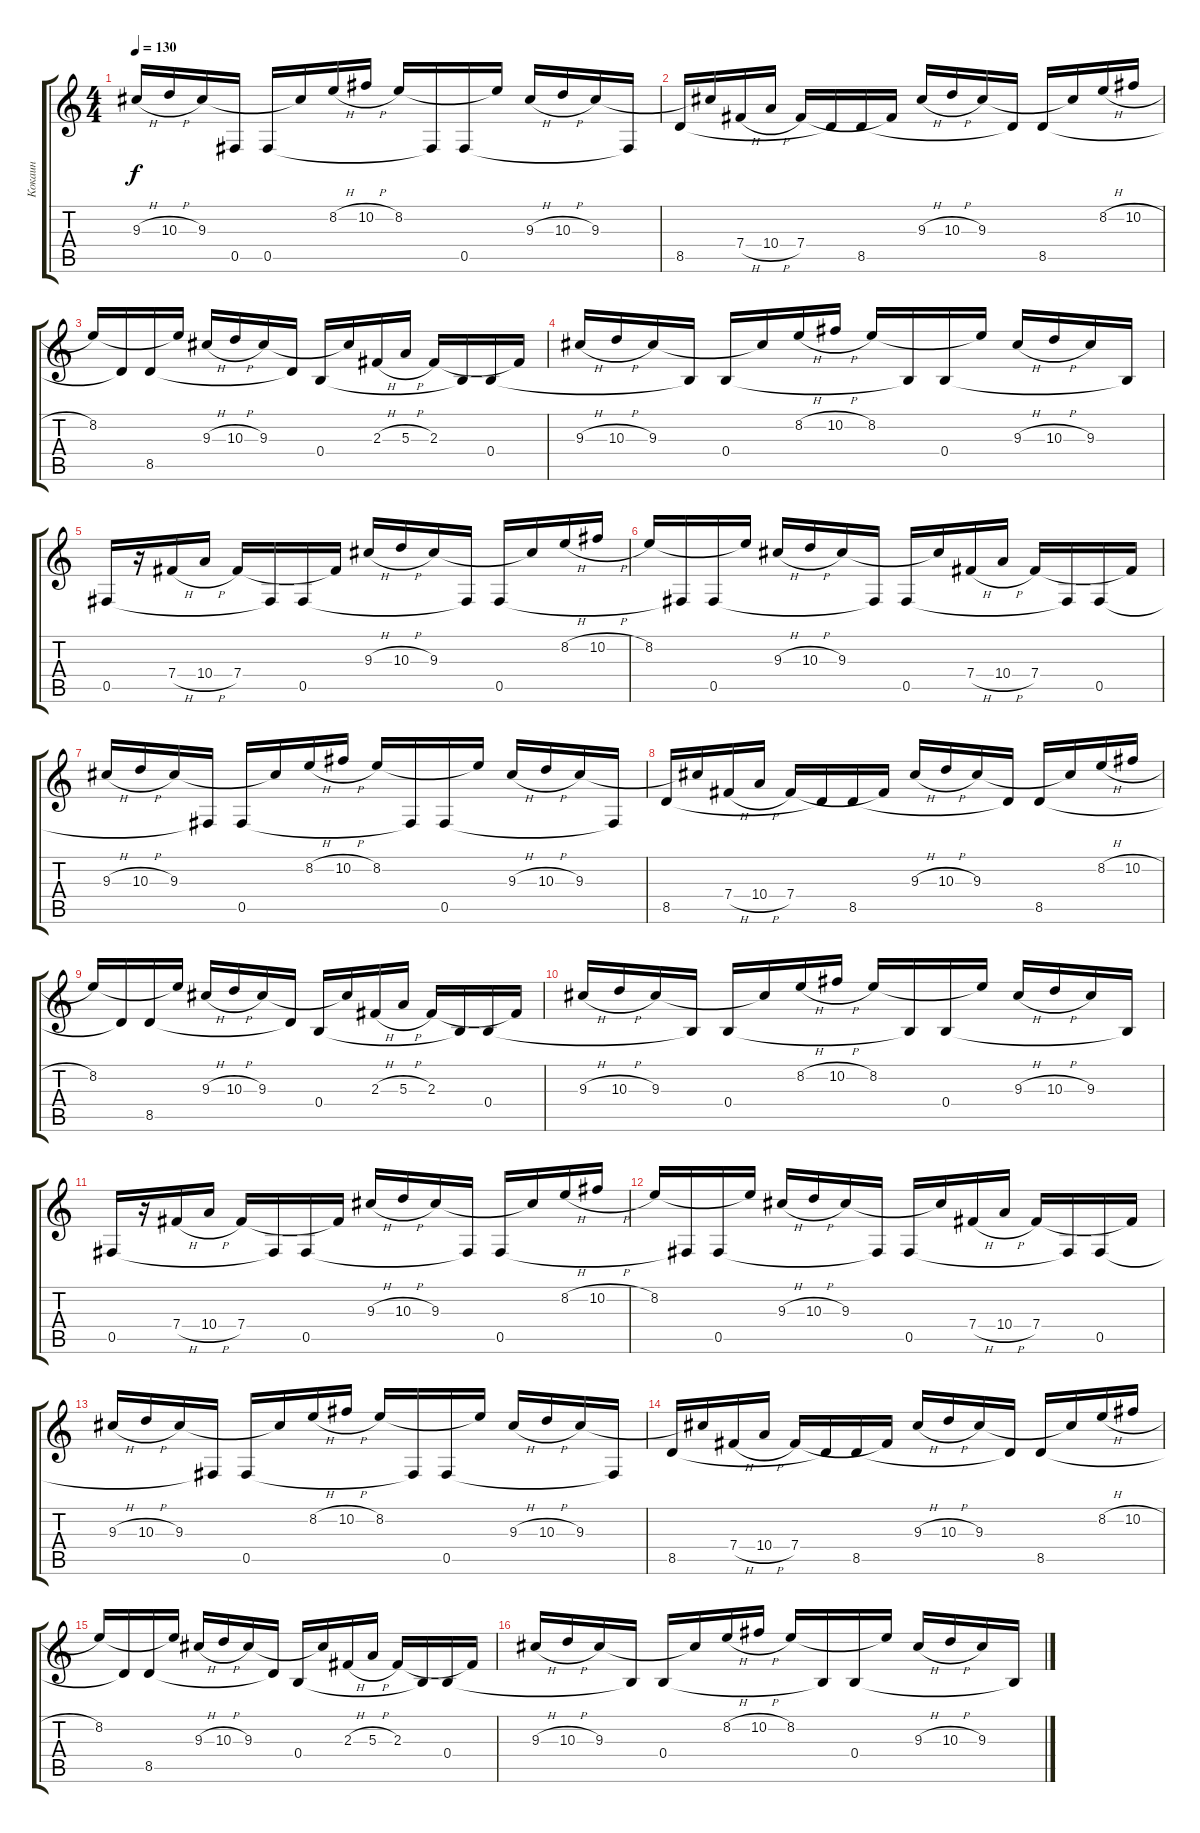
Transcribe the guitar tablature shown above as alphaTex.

\track ("Кокаин" "Кокаин") {instrument acousticguitarsteel}
\staff {score tabs}
\tuning (Db4 Ab3 E3 B2 Gb2 B1) {hide}
\ts (4 4)
\tempo 130
\clef g2
\ks c
9.3{h}.16{dy f} 10.3{h}.16 9.3.16 0.5{t}.16 0.5.16 9.3{t}.16 8.2{h}.16 10.2{h}.16 8.2.16 0.5{t}.16 0.5.16 8.2{t}.16 9.3{h}.16 10.3{h}.16 9.3.16 0.5{t}.16 |
8.5.16 9.3{t}.16 7.4{h}.16 10.4{h}.16 7.4.16 8.5{t}.16 8.5.16 7.4{t}.16 9.3{h}.16 10.3{h}.16 9.3.16 8.5{t}.16 8.5.16 9.3{t}.16 8.2{h}.16 10.2{h}.16 |
8.2.16 8.5{t}.16 8.5.16 8.2{t}.16 9.3{h}.16 10.3{h}.16 9.3.16 8.5{t}.16 0.4.16 9.3{t}.16 2.3{h}.16 5.3{h}.16 2.3.16 0.4{t}.16 0.4.16 2.3{t}.16 |
9.3{h}.16 10.3{h}.16 9.3.16 0.4{t}.16 0.4.16 9.3{t}.16 8.2{h}.16 10.2{h}.16 8.2.16 0.4{t}.16 0.4.16 8.2{t}.16 9.3{h}.16 10.3{h}.16 9.3.16 0.4{t}.16 |
0.5.16 r.16 7.4{h}.16 10.4{h}.16 7.4.16 0.5{t}.16 0.5.16 7.4{t}.16 9.3{h}.16 10.3{h}.16 9.3.16 0.5{t}.16 0.5.16 9.3{t}.16 8.2{h}.16 10.2{h}.16 |
8.2.16 0.5{t}.16 0.5.16 8.2{t}.16 9.3{h}.16 10.3{h}.16 9.3.16 0.5{t}.16 0.5.16 9.3{t}.16 7.4{h}.16 10.4{h}.16 7.4.16 0.5{t}.16 0.5.16 7.4{t}.16 |
9.3{h}.16 10.3{h}.16 9.3.16 0.5{t}.16 0.5.16 9.3{t}.16 8.2{h}.16 10.2{h}.16 8.2.16 0.5{t}.16 0.5.16 8.2{t}.16 9.3{h}.16 10.3{h}.16 9.3.16 0.5{t}.16 |
8.5.16 9.3{t}.16 7.4{h}.16 10.4{h}.16 7.4.16 8.5{t}.16 8.5.16 7.4{t}.16 9.3{h}.16 10.3{h}.16 9.3.16 8.5{t}.16 8.5.16 9.3{t}.16 8.2{h}.16 10.2{h}.16 |
8.2.16 8.5{t}.16 8.5.16 8.2{t}.16 9.3{h}.16 10.3{h}.16 9.3.16 8.5{t}.16 0.4.16 9.3{t}.16 2.3{h}.16 5.3{h}.16 2.3.16 0.4{t}.16 0.4.16 2.3{t}.16 |
9.3{h}.16 10.3{h}.16 9.3.16 0.4{t}.16 0.4.16 9.3{t}.16 8.2{h}.16 10.2{h}.16 8.2.16 0.4{t}.16 0.4.16 8.2{t}.16 9.3{h}.16 10.3{h}.16 9.3.16 0.4{t}.16 |
0.5.16 r.16 7.4{h}.16 10.4{h}.16 7.4.16 0.5{t}.16 0.5.16 7.4{t}.16 9.3{h}.16 10.3{h}.16 9.3.16 0.5{t}.16 0.5.16 9.3{t}.16 8.2{h}.16 10.2{h}.16 |
8.2.16 0.5{t}.16 0.5.16 8.2{t}.16 9.3{h}.16 10.3{h}.16 9.3.16 0.5{t}.16 0.5.16 9.3{t}.16 7.4{h}.16 10.4{h}.16 7.4.16 0.5{t}.16 0.5.16 7.4{t}.16 |
9.3{h}.16 10.3{h}.16 9.3.16 0.5{t}.16 0.5.16 9.3{t}.16 8.2{h}.16 10.2{h}.16 8.2.16 0.5{t}.16 0.5.16 8.2{t}.16 9.3{h}.16 10.3{h}.16 9.3.16 0.5{t}.16 |
8.5.16 9.3{t}.16 7.4{h}.16 10.4{h}.16 7.4.16 8.5{t}.16 8.5.16 7.4{t}.16 9.3{h}.16 10.3{h}.16 9.3.16 8.5{t}.16 8.5.16 9.3{t}.16 8.2{h}.16 10.2{h}.16 |
8.2.16 8.5{t}.16 8.5.16 8.2{t}.16 9.3{h}.16 10.3{h}.16 9.3.16 8.5{t}.16 0.4.16 9.3{t}.16 2.3{h}.16 5.3{h}.16 2.3.16 0.4{t}.16 0.4.16 2.3{t}.16 |
9.3{h}.16 10.3{h}.16 9.3.16 0.4{t}.16 0.4.16 9.3{t}.16 8.2{h}.16 10.2{h}.16 8.2.16 0.4{t}.16 0.4.16 8.2{t}.16 9.3{h}.16 10.3{h}.16 9.3.16 0.4{t}.16
